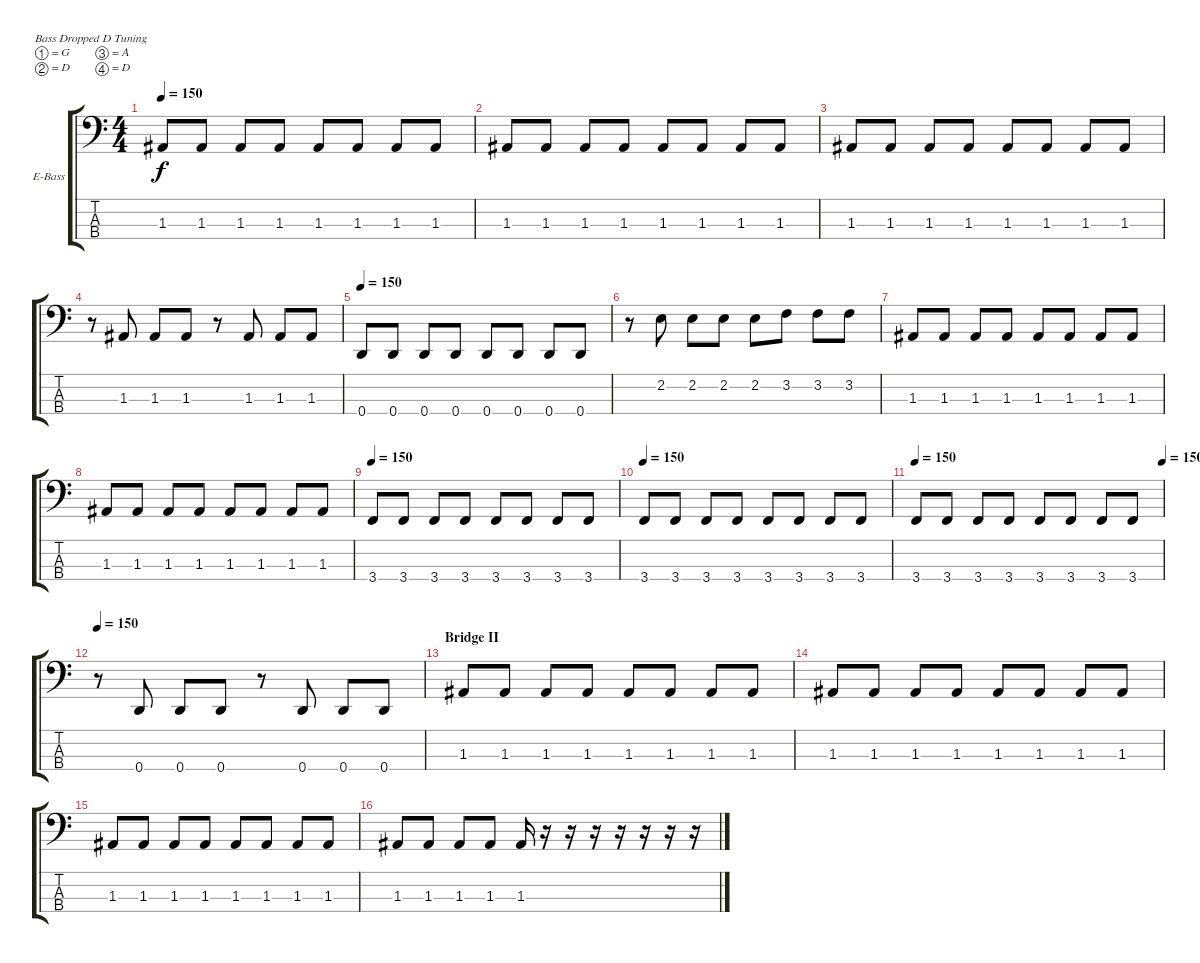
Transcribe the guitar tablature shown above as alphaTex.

\bracketExtendMode groupsimilarinstruments
\firstSystemTrackNameOrientation horizontal
\otherSystemsTrackNameOrientation horizontal
\track ("Brian White" "E-Bass") {instrument electricbassfinger}
\staff {score tabs}
\tuning (G2 D2 A1 D1)
\ts (4 4)
\tempo 150
\clef f4
\scale
0.333333
\ks c
1.3.8{dy f} 1.3.8 1.3.8 1.3.8 1.3.8 1.3.8 1.3.8 1.3.8 |
\scale
0.333333 1.3.8 1.3.8 1.3.8 1.3.8 1.3.8 1.3.8 1.3.8 1.3.8 |
\scale
0.333333 1.3.8 1.3.8 1.3.8 1.3.8 1.3.8 1.3.8 1.3.8 1.3.8 |
\scale
0.333333 r.8 1.3.8 1.3.8 1.3.8 r.8 1.3.8 1.3.8 1.3.8 |
\tempo 150
\scale
0.333333 0.4.8 0.4.8 0.4.8 0.4.8 0.4.8 0.4.8 0.4.8 0.4.8 |
\scale
0.333333 r.8 2.2.8 2.2.8 2.2.8 2.2.8 3.2.8 3.2.8 3.2.8 |
\scale
0.333333 1.3.8 1.3.8 1.3.8 1.3.8 1.3.8 1.3.8 1.3.8 1.3.8 |
\scale
0.333333 1.3.8 1.3.8 1.3.8 1.3.8 1.3.8 1.3.8 1.3.8 1.3.8 |
\tempo 150
\scale
0.333333 3.4.8 3.4.8 3.4.8 3.4.8 3.4.8 3.4.8 3.4.8 3.4.8 |
\tempo 150
\scale
0.333333 3.4.8 3.4.8 3.4.8 3.4.8 3.4.8 3.4.8 3.4.8 3.4.8 |
\tempo 150
\tempo (150 1)
\scale
0.333333 3.4.8 3.4.8 3.4.8 3.4.8 3.4.8 3.4.8 3.4.8 3.4.8 |
\tempo 150
\scale
0.333333 r.8 0.4.8 0.4.8 0.4.8 r.8 0.4.8 0.4.8 0.4.8 |
\section ("" "Bridge II")
\scale
0.333333 1.3.8 1.3.8 1.3.8 1.3.8 1.3.8 1.3.8 1.3.8 1.3.8 |
\scale
0.333333 1.3.8 1.3.8 1.3.8 1.3.8 1.3.8 1.3.8 1.3.8 1.3.8 |
\scale
0.333333 1.3.8 1.3.8 1.3.8 1.3.8 1.3.8 1.3.8 1.3.8 1.3.8 |
\scale
0.333333 1.3.8 1.3.8 1.3.8 1.3.8 1.3.16 r.16 r.16 r.16 r.16 r.16 r.16 r.16
